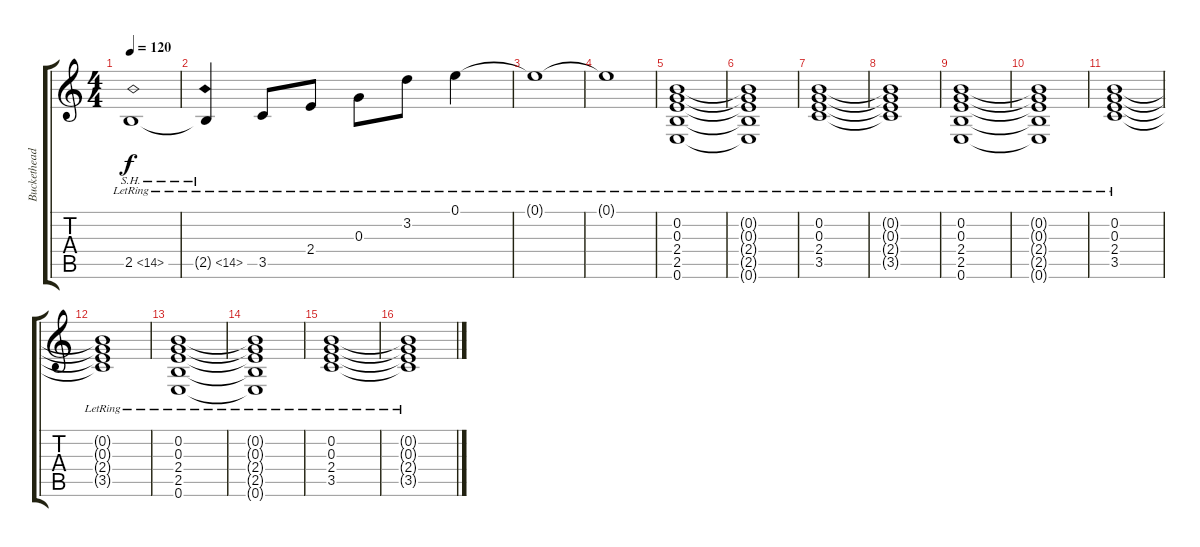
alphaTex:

\track ("Buckethead" "Buckethead") {instrument electricguitarclean}
\staff {score tabs}
\tuning (E4 B3 G3 D3 A2 E2) {hide}
\ts (4 4)
\tempo 120
\clef g2
\ks c
2.5{sh 12 lr t}.1{dy f} |
2.5{sh 12 lr t}.4 3.5{lr}.8 2.4{lr}.8 0.3{lr}.8 3.2{lr}.8 0.1{lr}.4 |
0.1{lr t}.1 |
0.1{lr t}.1 |
(0.2{lr} 0.3{lr} 2.4{lr} 2.5{lr} 0.6{lr}).1 |
(0.2{lr t} 0.3{lr t} 2.4{lr t} 2.5{lr t} 0.6{lr t}).1 |
(0.2{lr} 0.3{lr} 2.4{lr} 3.5{lr}).1 |
(0.2{lr t} 0.3{lr t} 2.4{lr t} 3.5{lr t}).1 |
(0.2{lr} 0.3{lr} 2.4{lr} 2.5{lr} 0.6{lr}).1 |
(0.2{lr t} 0.3{lr t} 2.4{lr t} 2.5{lr t} 0.6{lr t}).1 |
(0.2{lr} 0.3{lr} 2.4{lr} 3.5{lr}).1 |
(0.2{lr t} 0.3{lr t} 2.4{lr t} 3.5{lr t}).1 |
(0.2{lr} 0.3{lr} 2.4{lr} 2.5{lr} 0.6{lr}).1 |
(0.2{lr t} 0.3{lr t} 2.4{lr t} 2.5{lr t} 0.6{lr t}).1 |
(0.2{lr} 0.3{lr} 2.4{lr} 3.5{lr}).1 |
(0.2{lr t} 0.3{lr t} 2.4{lr t} 3.5{lr t}).1
